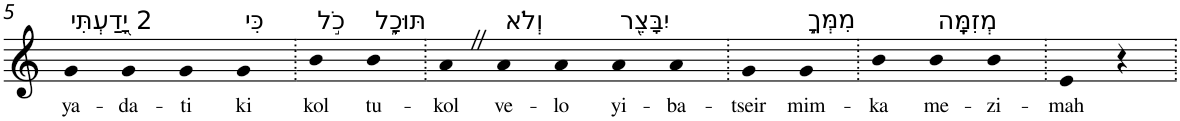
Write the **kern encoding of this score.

**kern	**text
*part1	*part1
*staff1	*staff1
*I"Piano	*
*I'Pno	*
!!LO:PB:g=z
*clefG2	*
*k[]	*
=5	=5
!LO:TX:a:t=2 יָ֭דַעְתִּי	!
!	!LO:LY:b
4g	ya-
!	!LO:LY:b
4g	-da-
!	!LO:LY:b
4g	-ti
!LO:TX:a:t=כִּי	!
!	!LO:LY:b
4g	ki
=6.	=6.
!LO:TX:a:t=כֹ֣ל	!
!	!LO:LY:b
4b	kol
!LO:TX:a:t=תּוּכָ֑ל	!
!	!LO:LY:b
4b	tu-
=7.	=7.
!	!LO:LY:b
4aZ	-kol
!LO:TX:a:t=וְלֹא	!
!	!LO:LY:b
4a	ve-
!	!LO:LY:b
4a	-lo
!LO:TX:a:t=יִבָּצֵ֖ר	!
!	!LO:LY:b
4a	yi-
!	!LO:LY:b
4a	-ba-
=8.	=8.
!	!LO:LY:b
4g	-tseir
!LO:TX:a:t=מִמְּךָ֣	!
!	!LO:LY:b
4g	mim-
=9.	=9.
!	!LO:LY:b
4b	-ka
!LO:TX:a:t=מְזִמָּֽה	!
!	!LO:LY:b
4b	me-
!	!LO:LY:b
4b	-zi-
=10.	=10.
!	!LO:LY:b
4e	-mah
4r	.
=.	=.
*-	*-
